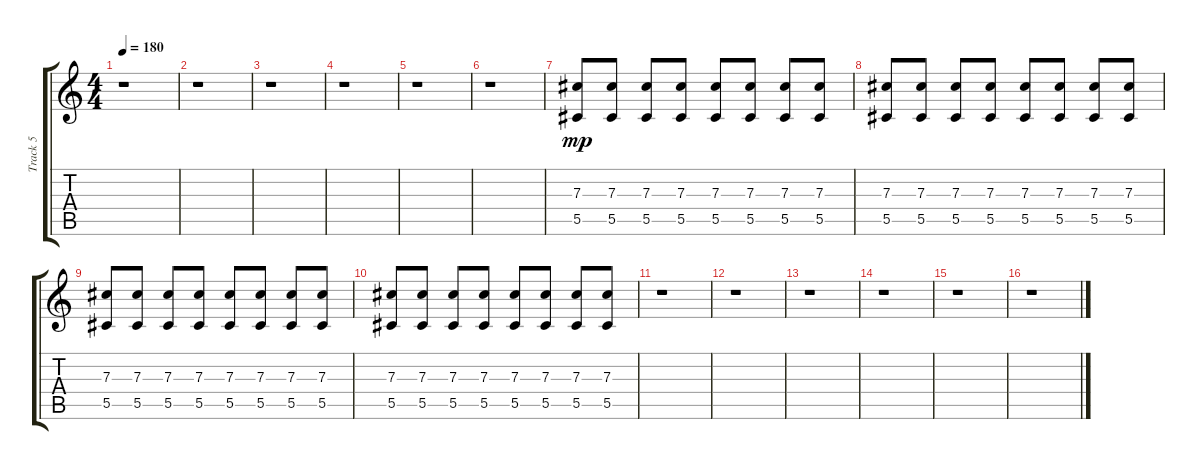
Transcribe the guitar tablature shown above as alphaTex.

\track ("Track 5" "Track 5") {instrument distortionguitar}
\staff {score tabs}
\tuning (Eb4 Bb3 Gb3 Db3 Ab2 Eb2) {hide}
\ts (4 4)
\tempo 180
\clef g2
\ks c
r.1{dy f} |
r.1 |
r.1 |
r.1 |
r.1 |
r.1 |
(7.3 5.5).8{dy mp} (7.3 5.5).8 (7.3 5.5).8 (7.3 5.5).8 (7.3 5.5).8 (7.3 5.5).8 (7.3 5.5).8 (7.3 5.5).8 |
(7.3 5.5).8 (7.3 5.5).8 (7.3 5.5).8 (7.3 5.5).8 (7.3 5.5).8 (7.3 5.5).8 (7.3 5.5).8 (7.3 5.5).8 |
(7.3 5.5).8 (7.3 5.5).8 (7.3 5.5).8 (7.3 5.5).8 (7.3 5.5).8 (7.3 5.5).8 (7.3 5.5).8 (7.3 5.5).8 |
(7.3 5.5).8 (7.3 5.5).8 (7.3 5.5).8 (7.3 5.5).8 (7.3 5.5).8 (7.3 5.5).8 (7.3 5.5).8 (7.3 5.5).8 |
r.1 |
r.1 |
r.1 |
r.1 |
r.1 |
r.1
